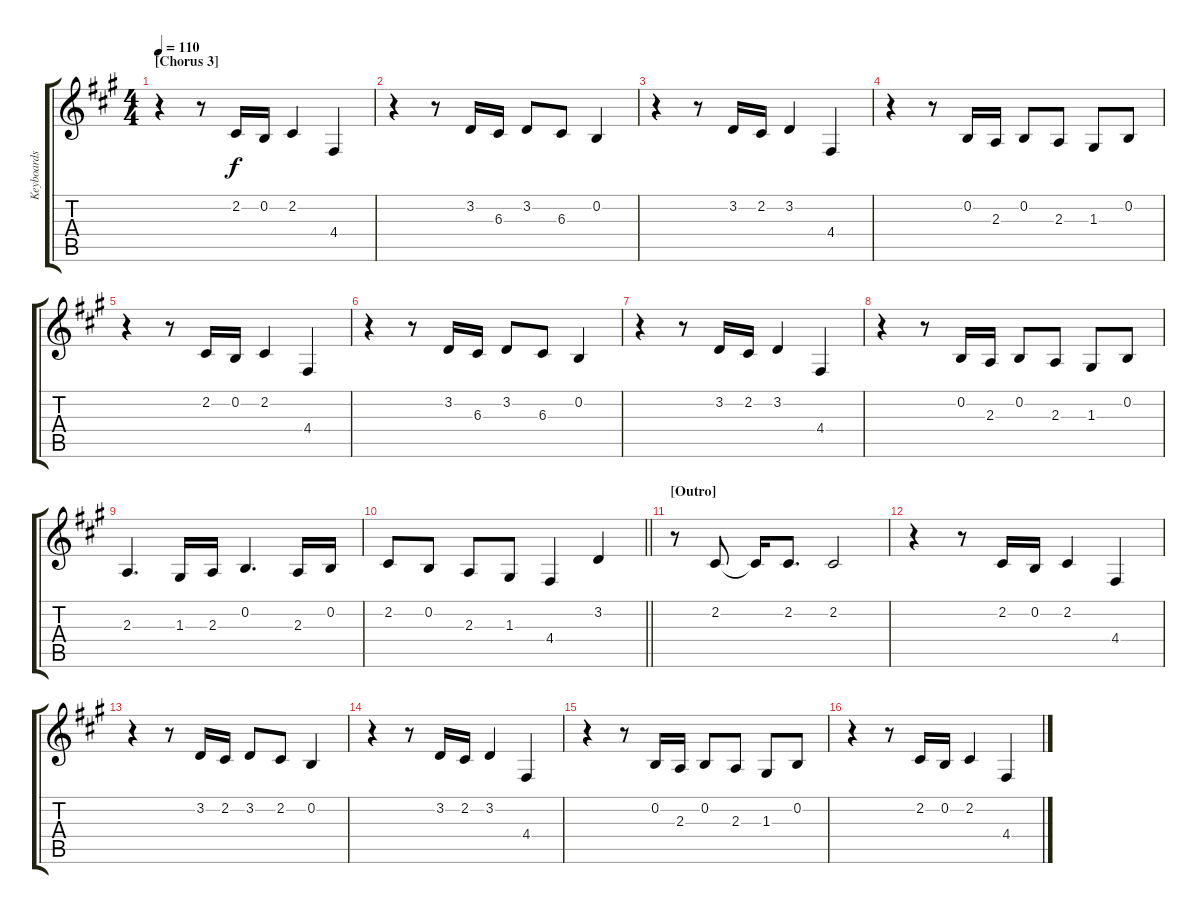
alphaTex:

\track ("Keyboards I" "Keyboards ") {instrument synthbrass2}
\staff {score tabs}
\tuning (E4 B3 G3 D3 A2 E2) {hide}
\ts (4 4)
\section ("" "[Chorus 3]")
\tempo 110
\clef g2
\ks a
r.4{dy f instrument synthbrass1} r.8 2.2.16 0.2.16 2.2.4 4.4.4 |
r.4 r.8 3.2.16 6.3.16 3.2.8 6.3.8 0.2.4 |
r.4 r.8 3.2.16 2.2.16 3.2.4 4.4.4 |
r.4 r.8 0.2.16 2.3.16 0.2.8 2.3.8 1.3.8 0.2.8 |
r.4 r.8 2.2.16 0.2.16 2.2.4 4.4.4 |
r.4 r.8 3.2.16 6.3.16 3.2.8 6.3.8 0.2.4 |
r.4 r.8 3.2.16 2.2.16 3.2.4 4.4.4 |
r.4 r.8 0.2.16 2.3.16 0.2.8 2.3.8 1.3.8 0.2.8 |
2.3.4{d volume 13 balance 8 instrument synthbrass1} 1.3.16 2.3.16 0.2.4{d} 2.3.16 0.2.16 |
\barLineRight lightlight
2.2.8 0.2.8 2.3.8 1.3.8 4.4.4 3.2.4 |
\section ("" "[Outro]")
r.8 2.2.8 2.2{t}.16 2.2.8{d} 2.2.2 |
r.4 r.8 2.2.16 0.2.16 2.2.4 4.4.4 |
r.4 r.8 3.2.16 2.2.16 3.2.8 2.2.8 0.2.4 |
r.4 r.8 3.2.16 2.2.16 3.2.4 4.4.4 |
r.4 r.8 0.2.16 2.3.16 0.2.8 2.3.8 1.3.8 0.2.8 |
r.4 r.8 2.2.16 0.2.16 2.2.4 4.4.4
